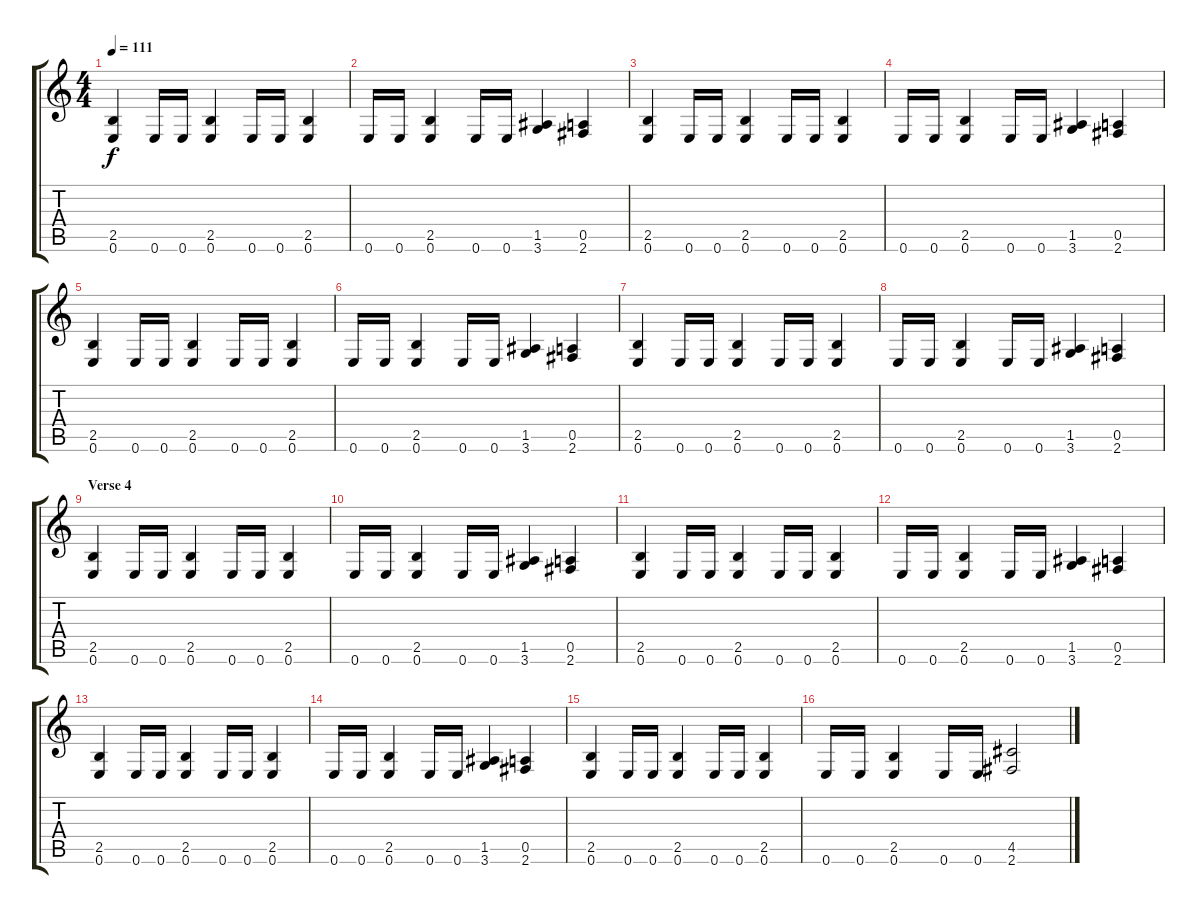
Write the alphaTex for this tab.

\track "" {instrument acousticguitarsteel}
\staff {score tabs}
\tuning (E4 B3 G3 D3 A2 E2) {hide}
\ts (4 4)
\tempo 111
\clef g2
\ks c
(2.5 0.6).4{dy f volume 16 balance 11 instrument distortionguitar} 0.6.16 0.6.16 (2.5 0.6).4 0.6.16 0.6.16 (2.5 0.6).4 |
0.6.16 0.6.16 (2.5 0.6).4 0.6.16 0.6.16 (1.5 3.6).4 (0.5 2.6).4 |
(2.5 0.6).4{volume 16 balance 11 instrument distortionguitar} 0.6.16 0.6.16 (2.5 0.6).4 0.6.16 0.6.16 (2.5 0.6).4 |
0.6.16 0.6.16 (2.5 0.6).4 0.6.16 0.6.16 (1.5 3.6).4 (0.5 2.6).4 |
(2.5 0.6).4{volume 16 balance 11 instrument distortionguitar} 0.6.16 0.6.16 (2.5 0.6).4 0.6.16 0.6.16 (2.5 0.6).4 |
0.6.16 0.6.16 (2.5 0.6).4 0.6.16 0.6.16 (1.5 3.6).4 (0.5 2.6).4 |
(2.5 0.6).4{volume 16 balance 11 instrument distortionguitar} 0.6.16 0.6.16 (2.5 0.6).4 0.6.16 0.6.16 (2.5 0.6).4 |
0.6.16 0.6.16 (2.5 0.6).4 0.6.16 0.6.16 (1.5 3.6).4 (0.5 2.6).4 |
\section ("" "Verse 4")
(2.5 0.6).4{volume 16 balance 11 instrument distortionguitar} 0.6.16 0.6.16 (2.5 0.6).4 0.6.16 0.6.16 (2.5 0.6).4 |
0.6.16 0.6.16 (2.5 0.6).4 0.6.16 0.6.16 (1.5 3.6).4 (0.5 2.6).4 |
(2.5 0.6).4{volume 16 balance 11 instrument distortionguitar} 0.6.16 0.6.16 (2.5 0.6).4 0.6.16 0.6.16 (2.5 0.6).4 |
0.6.16 0.6.16 (2.5 0.6).4 0.6.16 0.6.16 (1.5 3.6).4 (0.5 2.6).4 |
(2.5 0.6).4{volume 16 balance 11 instrument distortionguitar} 0.6.16 0.6.16 (2.5 0.6).4 0.6.16 0.6.16 (2.5 0.6).4 |
0.6.16 0.6.16 (2.5 0.6).4 0.6.16 0.6.16 (1.5 3.6).4 (0.5 2.6).4 |
(2.5 0.6).4{volume 16 balance 11 instrument distortionguitar} 0.6.16 0.6.16 (2.5 0.6).4 0.6.16 0.6.16 (2.5 0.6).4 |
0.6.16 0.6.16 (2.5 0.6).4 0.6.16 0.6.16 (4.5 2.6).2
